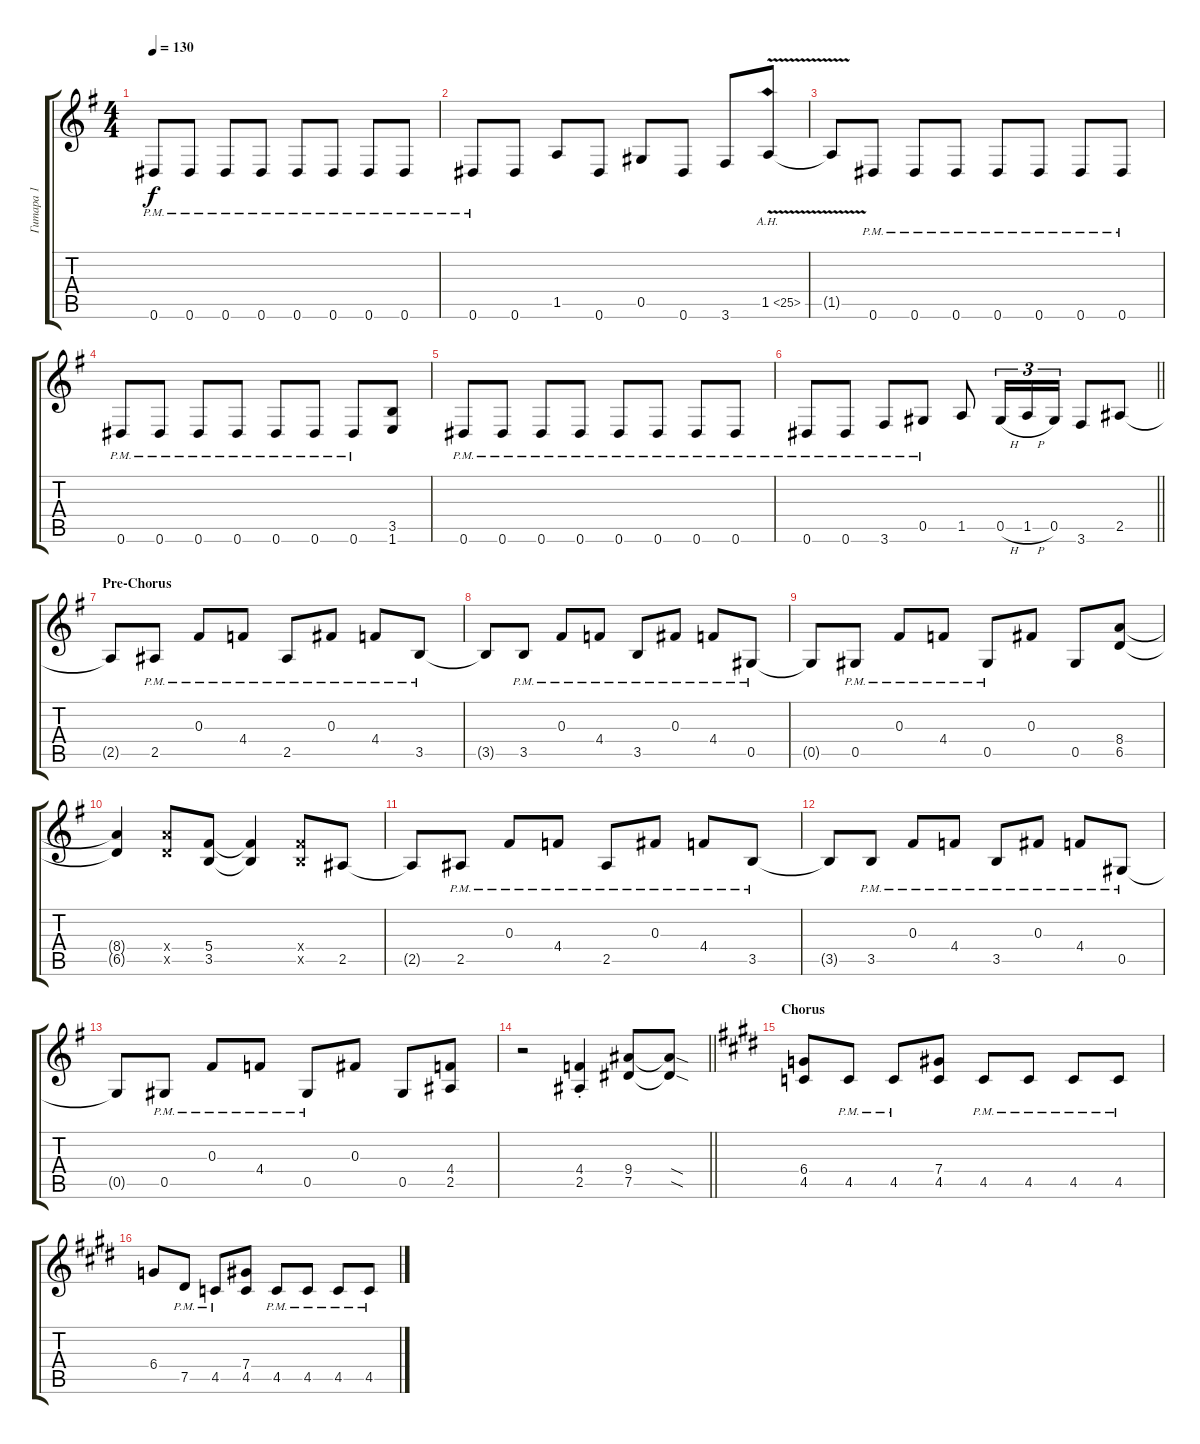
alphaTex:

\track ("Гитара 1" "Гитара 1") {instrument distortionguitar}
\staff {score tabs}
\tuning (Eb4 Bb3 Gb3 Db3 Ab2 Eb2) {hide}
\ts (4 4)
\tempo 130
\clef g2
\ks eminor
0.6{pm}.8{dy f} 0.6{pm}.8 0.6{pm}.8 0.6{pm}.8 0.6{pm}.8 0.6{pm}.8 0.6{pm}.8 0.6{pm}.8 |
0.6{pm}.8 0.6.8 1.5.8 0.6.8 0.5.8 0.6.8 3.6.8 1.5{ah 24 v}.8 |
1.5{t}.8 0.6{pm}.8 0.6{pm}.8 0.6{pm}.8 0.6{pm}.8 0.6{pm}.8 0.6{pm}.8 0.6{pm}.8 |
0.6{pm}.8 0.6{pm}.8 0.6{pm}.8 0.6{pm}.8 0.6{pm}.8 0.6{pm}.8 0.6{pm}.8 (3.5 1.6).8 |
0.6{pm}.8 0.6{pm}.8 0.6{pm}.8 0.6{pm}.8 0.6{pm}.8 0.6{pm}.8 0.6{pm}.8 0.6{pm}.8 |
\barLineRight lightlight
0.6{pm}.8 0.6{pm}.8 3.6{pm}.8 0.5{pm}.8 1.5.8 0.5{h}.16{tu (3 2)} 1.5{h}.16{tu (3 2)} 0.5.16{tu (3 2)} 3.6.8 2.5.8 |
\section ("" "Pre-Chorus")
2.5{t}.8 2.5{pm}.8 0.3{pm}.8 4.4{pm}.8 2.5{pm}.8 0.3{pm}.8 4.4{pm}.8 3.5{pm}.8 |
3.5{t}.8 3.5{pm}.8 0.3{pm}.8 4.4{pm}.8 3.5{pm}.8 0.3{pm}.8 4.4{pm}.8 0.5{pm}.8 |
0.5{t}.8 0.5{pm}.8 0.3{pm}.8 4.4{pm}.8 0.5{pm}.8 0.3.8 0.5.8 (8.4 6.5).8 |
(8.4{t} 6.5{t}).4 (8.4{x} 6.5{x}).8 (5.4 3.5).8 (5.4{t} 3.5{t}).4 (5.4{x} 3.5{x}).8 2.5.8 |
2.5{t}.8 2.5{pm}.8 0.3{pm}.8 4.4{pm}.8 2.5{pm}.8 0.3{pm}.8 4.4{pm}.8 3.5{pm}.8 |
3.5{t}.8 3.5{pm}.8 0.3{pm}.8 4.4{pm}.8 3.5{pm}.8 0.3{pm}.8 4.4{pm}.8 0.5{pm}.8 |
0.5{t}.8 0.5{pm}.8 0.3{pm}.8 4.4{pm}.8 0.5{pm}.8 0.3.8 0.5.8 (4.4 2.5).8 |
\barLineRight lightlight
r.2 (4.4{st} 2.5{st}).4 (9.4 7.5).8 (9.4{sod t} 7.5{sod t}).8 |
\section ("" "Chorus")
\ks c#minor
(6.4 4.5).8 4.5{pm}.8 4.5{pm}.8 (7.4 4.5).8 4.5{pm}.8 4.5{pm}.8 4.5{pm}.8 4.5{pm}.8 |
6.4.8 7.5{pm}.8 4.5{pm}.8 (7.4 4.5).8 4.5{pm}.8 4.5{pm}.8 4.5{pm}.8 4.5{pm}.8
